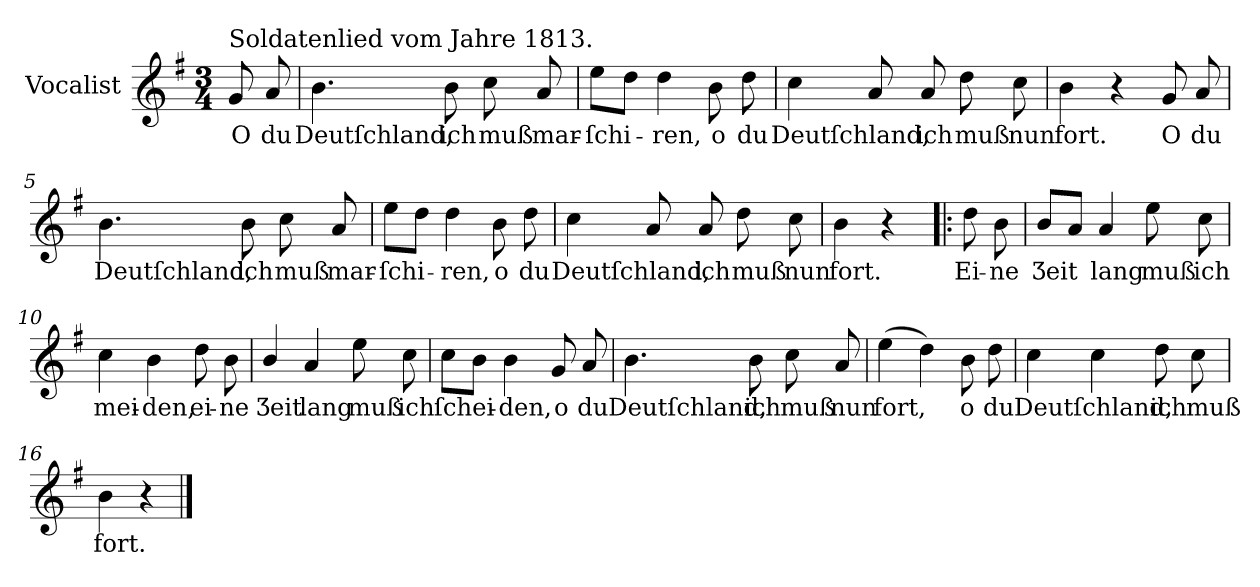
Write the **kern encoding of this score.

**kern	**text
*part1	*part1
*staff1	*staff1
*I"Vocalist	*
*k[f#]	*
*G:	*
*M3/4	*
=	=
!LO:TX:a:t=Soldatenlied vom Jahre 1813.	!
8g	O
8a	du
=1	=1
4.b	Deutſchland,
8b	ich
8cc	muß
8a	mar-
=2	=2
8eeL	-ſchi-
8ddJ	.
4dd	-ren,
8b	o
8dd	du
=3	=3
4cc	Deutſchland,
8a	.
8a	ich
8dd	muß
8cc	nun
=4	=4
4b	fort.
4r	.
8g	O
8a	du
=5	=5
4.b	Deutſchland,
8b	ich
8cc	muß
8a	mar-
=6	=6
8eeL	-ſchi-
8ddJ	.
4dd	-ren,
8b	o
8dd	du
=7	=7
4cc	Deutſchland,
8a	.
8a	ich
8dd	muß
8cc	nun
=8	=8
4b	fort.
4r	.
=!|:	=!|:
8dd	Ei-
8b	-ne
=9	=9
8bL	Ʒeit
8aJ	.
4a	lang
8ee	muß
8cc	ich
=10	=10
4cc	mei-
4b	-den,
8dd	ei-
8b	-ne
=11	=11
4b/	Ʒeit
4a	lang
8ee	muß
8cc	ich
=12	=12
8ccL	ſchei-
8bJ	.
4b	-den,
8g	o
8a	du
=13	=13
4.b	Deutſchland,
8b	ich
8cc	muß
8a	nun
=14	=14
(4ee	fort,
4dd)	.
8b	o
8dd	du
=15	=15
4cc	Deutſchland,
4cc	.
8dd	ich
8cc	muß
=16	=16
4b	fort.
4r	.
==	==
*-	*-
